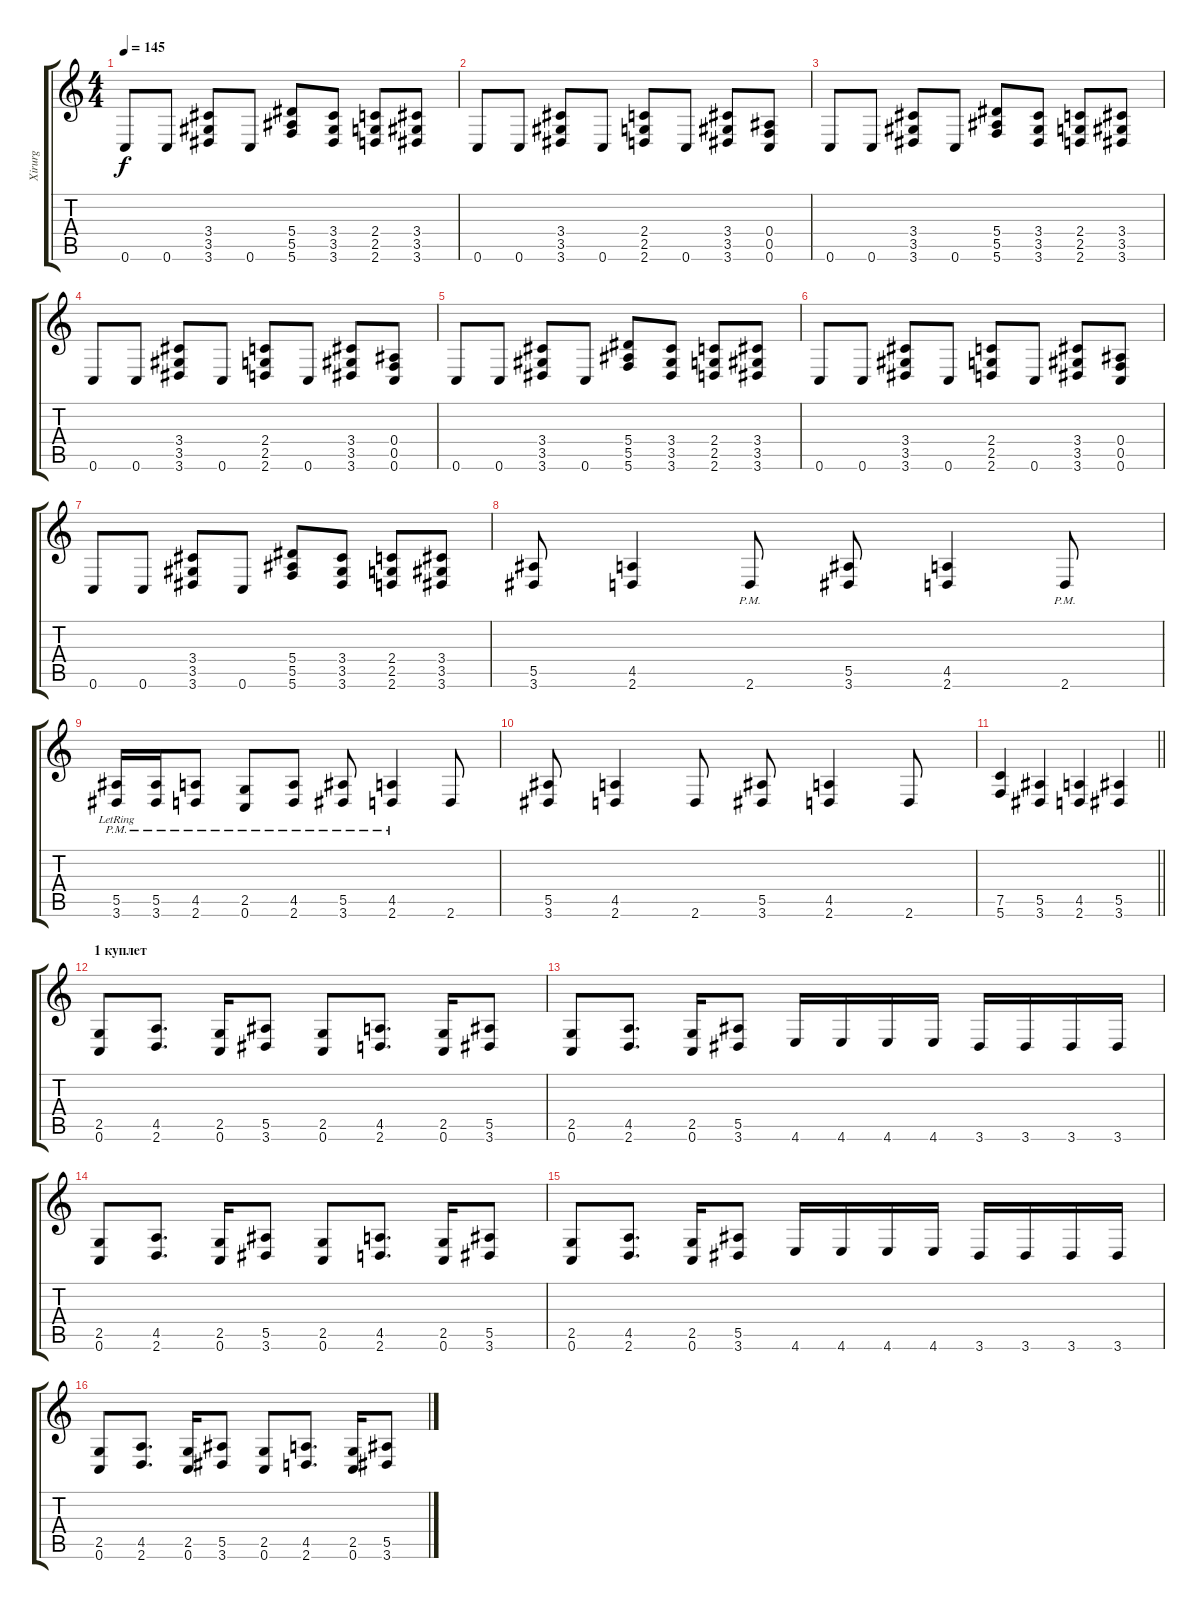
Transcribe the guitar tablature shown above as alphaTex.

\track ("Xirurg" "Xirurg") {instrument distortionguitar}
\staff {score tabs}
\tuning (C4 G3 Eb3 Bb2 F2 C2) {hide}
\ts (4 4)
\tempo 145
\clef g2
\ks c
0.6.8{dy f} 0.6.8 (3.4 3.5 3.6).8 0.6.8 (5.4 5.5 5.6).8 (3.4 3.5 3.6).8 (2.4 2.5 2.6).8 (3.4 3.5 3.6).8 |
0.6.8 0.6.8 (3.4 3.5 3.6).8 0.6.8 (2.4 2.5 2.6).8 0.6.8 (3.4 3.5 3.6).8 (0.4 0.5 0.6).8 |
0.6.8 0.6.8 (3.4 3.5 3.6).8 0.6.8 (5.4 5.5 5.6).8 (3.4 3.5 3.6).8 (2.4 2.5 2.6).8 (3.4 3.5 3.6).8 |
0.6.8 0.6.8 (3.4 3.5 3.6).8 0.6.8 (2.4 2.5 2.6).8 0.6.8 (3.4 3.5 3.6).8 (0.4 0.5 0.6).8 |
0.6.8 0.6.8 (3.4 3.5 3.6).8 0.6.8 (5.4 5.5 5.6).8 (3.4 3.5 3.6).8 (2.4 2.5 2.6).8 (3.4 3.5 3.6).8 |
0.6.8 0.6.8 (3.4 3.5 3.6).8 0.6.8 (2.4 2.5 2.6).8 0.6.8 (3.4 3.5 3.6).8 (0.4 0.5 0.6).8 |
0.6.8 0.6.8 (3.4 3.5 3.6).8 0.6.8 (5.4 5.5 5.6).8 (3.4 3.5 3.6).8 (2.4 2.5 2.6).8 (3.4 3.5 3.6).8 |
(5.5 3.6).8 (4.5 2.6).4 2.6{pm}.8 (5.5 3.6).8 (4.5 2.6).4 2.6{pm}.8 |
(5.5{pm lr} 3.6{pm lr}).16 (5.5{pm} 3.6{pm}).16 (4.5{pm} 2.6{pm}).8 (2.5{pm} 0.6{pm}).8 (4.5{pm} 2.6{pm}).8 (5.5{pm} 3.6{pm}).8 (4.5{pm} 2.6{pm}).4 2.6.8 |
(5.5 3.6).8 (4.5 2.6).4 2.6.8 (5.5 3.6).8 (4.5 2.6).4 2.6.8 |
\barLineRight lightlight
(7.5 5.6).4 (5.5 3.6).4 (4.5 2.6).4 (5.5 3.6).4 |
\section ("" "1 куплет")
(2.5 0.6).8 (4.5 2.6).8{d} (2.5 0.6).16 (5.5 3.6).8 (2.5 0.6).8 (4.5 2.6).8{d} (2.5 0.6).16 (5.5 3.6).8 |
(2.5 0.6).8 (4.5 2.6).8{d} (2.5 0.6).16 (5.5 3.6).8 4.6.16 4.6.16 4.6.16 4.6.16 3.6.16 3.6.16 3.6.16 3.6.16 |
(2.5 0.6).8 (4.5 2.6).8{d} (2.5 0.6).16 (5.5 3.6).8 (2.5 0.6).8 (4.5 2.6).8{d} (2.5 0.6).16 (5.5 3.6).8 |
(2.5 0.6).8 (4.5 2.6).8{d} (2.5 0.6).16 (5.5 3.6).8 4.6.16 4.6.16 4.6.16 4.6.16 3.6.16 3.6.16 3.6.16 3.6.16 |
(2.5 0.6).8 (4.5 2.6).8{d} (2.5 0.6).16 (5.5 3.6).8 (2.5 0.6).8 (4.5 2.6).8{d} (2.5 0.6).16 (5.5 3.6).8
